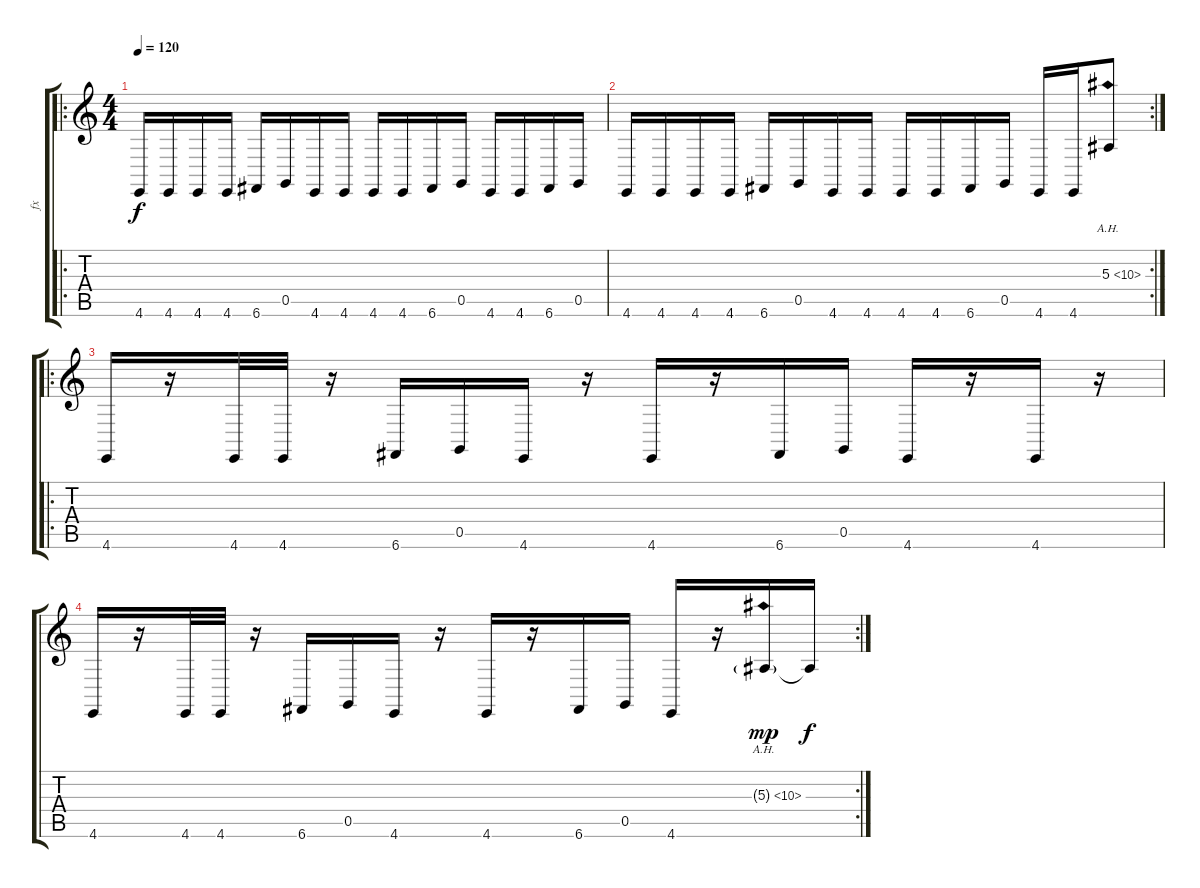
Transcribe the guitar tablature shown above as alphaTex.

\track ("fx" "fx") {instrument lead2sawtooth}
\staff {score tabs}
\tuning (D4 A3 F3 C3 G2 C2) {hide}
\ro
\ts (4 4)
\tempo 120
\clef g2
\ks c
4.6.16{dy f} 4.6.16 4.6.16 4.6.16 6.6.16 0.5.16 4.6.16 4.6.16 4.6.16 4.6.16 6.6.16 0.5.16 4.6.16 4.6.16 6.6.16 0.5.16 |
\rc 2
4.6.16 4.6.16 4.6.16 4.6.16 6.6.16 0.5.16 4.6.16 4.6.16 4.6.16 4.6.16 6.6.16 0.5.16 4.6.16 4.6.16 5.3{ah 5}.8 |
\ro
4.6.16{instrument lead2sawtooth} r.16 4.6.32 4.6.32 r.16 6.6.16 0.5.16 4.6.16 r.16 4.6.16 r.16 6.6.16 0.5.16 4.6.16 r.16 4.6.16 r.16 |
\rc 2
4.6.16 r.16 4.6.32 4.6.32 r.16 6.6.16 0.5.16 4.6.16 r.16 4.6.16 r.16 6.6.16 0.5.16 4.6.16 r.16 5.3{ah 5 g}.16{dy mp} 5.3{t}.16{dy f}
